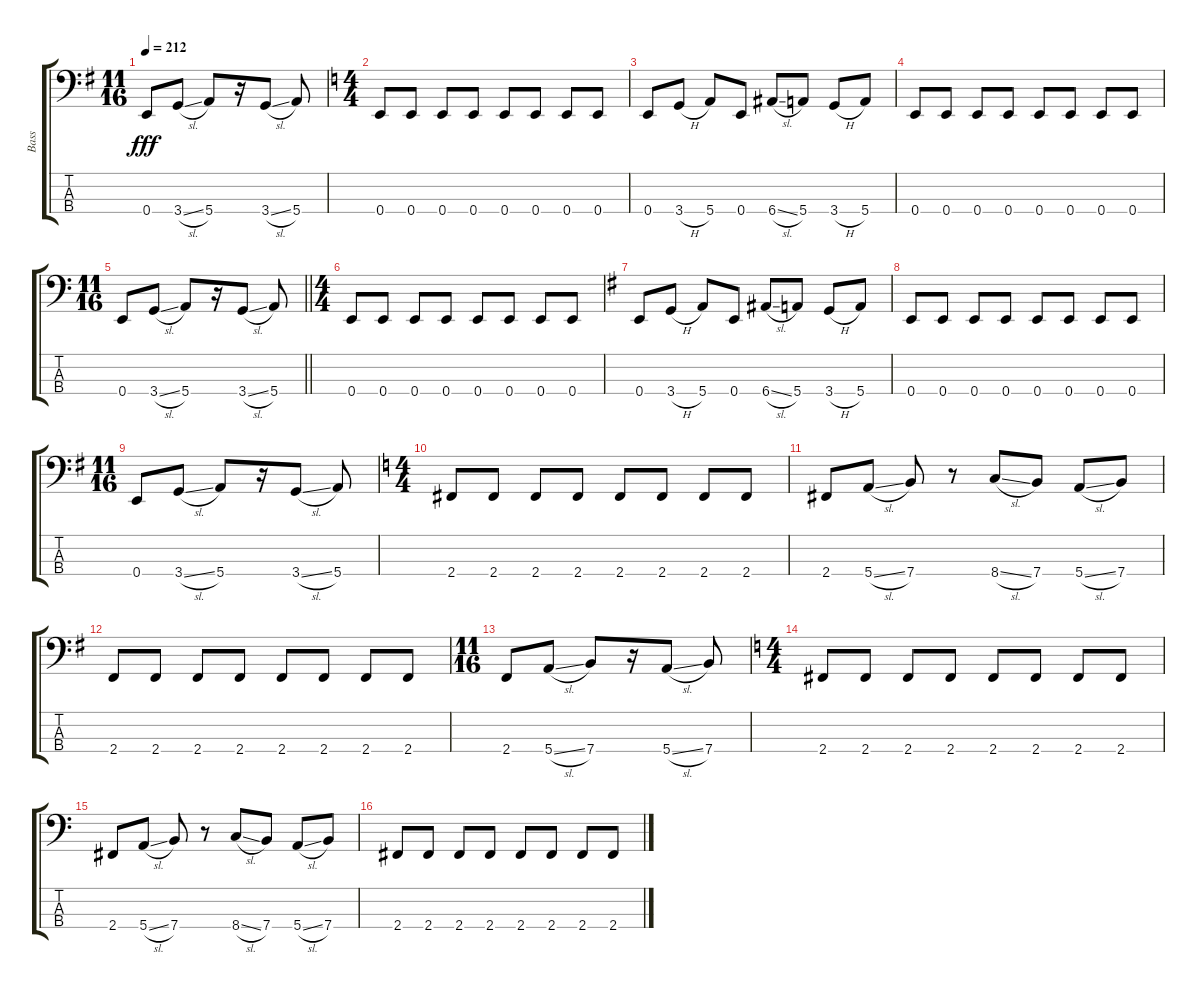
\track ("Bass" "Bass") {instrument electricbassfinger}
\staff {score tabs}
\tuning (G2 D2 A1 E1) {hide}
\ts (11 16)
\tempo 212
\clef f4
\ks g
0.4.8{dy fff} 3.4{sl}.8 5.4.8 r.16 3.4{sl}.8 5.4.8 |
\ts (4 4)
\ks c
0.4.8 0.4.8 0.4.8 0.4.8 0.4.8 0.4.8 0.4.8 0.4.8 |
0.4.8 3.4{h}.8 5.4.8 0.4.8 6.4{sl}.8 5.4.8 3.4{h}.8 5.4.8 |
0.4.8 0.4.8 0.4.8 0.4.8 0.4.8 0.4.8 0.4.8 0.4.8 |
\ts (11 16)
\barLineRight lightlight
0.4.8 3.4{sl}.8 5.4.8 r.16 3.4{sl}.8 5.4.8 |
\ts (4 4)
0.4.8 0.4.8 0.4.8 0.4.8 0.4.8 0.4.8 0.4.8 0.4.8 |
\ks g
0.4.8 3.4{h}.8 5.4.8 0.4.8 6.4{sl}.8 5.4.8 3.4{h}.8 5.4.8 |
0.4.8 0.4.8 0.4.8 0.4.8 0.4.8 0.4.8 0.4.8 0.4.8 |
\ts (11 16)
0.4.8 3.4{sl}.8 5.4.8 r.16 3.4{sl}.8 5.4.8 |
\ts (4 4)
\ks c
2.4.8 2.4.8 2.4.8 2.4.8 2.4.8 2.4.8 2.4.8 2.4.8 |
2.4.8 5.4{sl}.8 7.4.8 r.8 8.4{sl}.8 7.4.8 5.4{sl}.8 7.4.8 |
\ks g
2.4.8 2.4.8 2.4.8 2.4.8 2.4.8 2.4.8 2.4.8 2.4.8 |
\ts (11 16)
2.4.8 5.4{sl}.8 7.4.8 r.16 5.4{sl}.8 7.4.8 |
\ts (4 4)
\ks c
2.4.8 2.4.8 2.4.8 2.4.8 2.4.8 2.4.8 2.4.8 2.4.8 |
2.4.8 5.4{sl}.8 7.4.8 r.8 8.4{sl}.8 7.4.8 5.4{sl}.8 7.4.8 |
2.4.8 2.4.8 2.4.8 2.4.8 2.4.8 2.4.8 2.4.8 2.4.8
